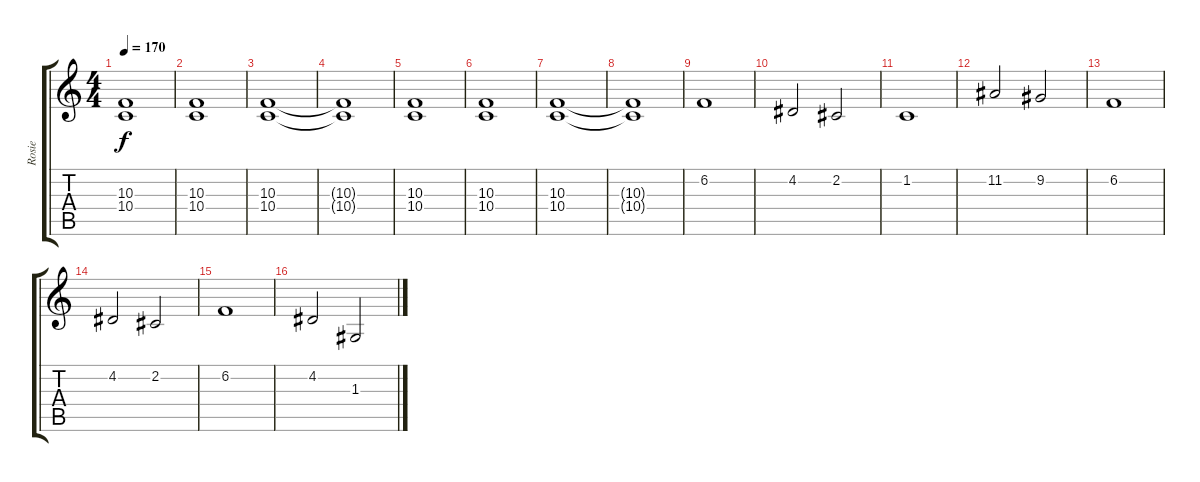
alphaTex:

\track ("Rosie" "Rosie") {instrument choiraahs}
\staff {score tabs}
\tuning (E4 B3 G3 D3 A2 D2) {hide}
\ts (4 4)
\tempo 170
\clef g2
\ks c
(10.3 10.4).1{dy f volume 12} |
(10.3 10.4).1 |
(10.3 10.4).1 |
(10.3{t} 10.4{t}).1 |
(10.3 10.4).1{volume 12} |
(10.3 10.4).1 |
(10.3 10.4).1 |
(10.3{t} 10.4{t}).1 |
6.2.1 |
4.2.2 2.2.2 |
1.2.1 |
11.2.2 9.2.2 |
6.2.1 |
4.2.2 2.2.2 |
6.2.1 |
4.2.2 1.3.2
